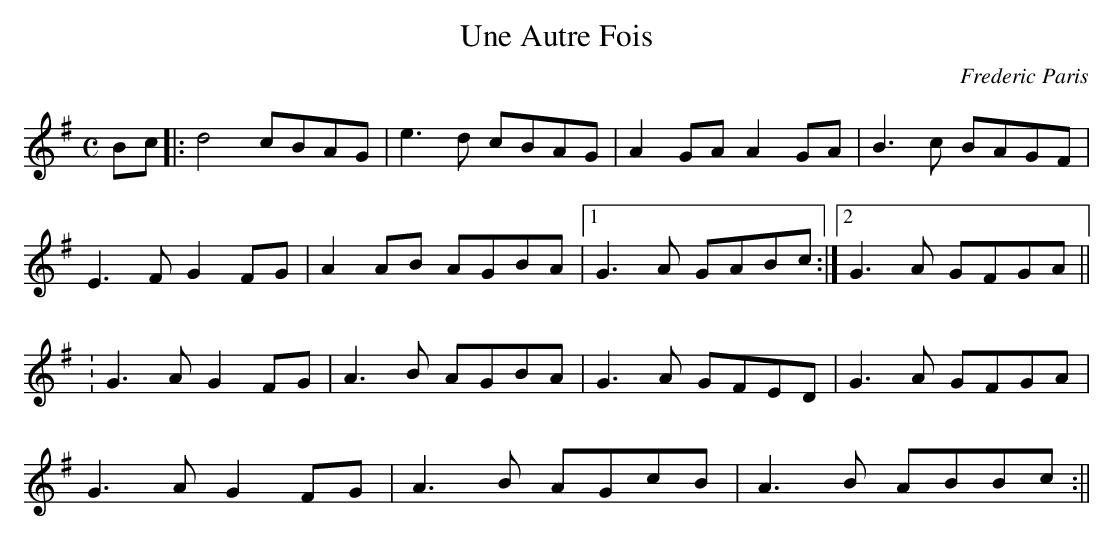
X:1
T:Une Autre Fois
C:Frederic Paris
L:1/8
M:C
K:G
Bc|:d4 cBAG|e3d cBAG|A2GAA2GA|B3c BAGF|
E3F G2FG|A2AB AGBA|1G3A GABc:|2G3A GFGA||
:G3A G2FG|A3B AGBA|G3A GFED|G3A GFGA|
G3AG2FG|A3B AGcB|A3B ABBc:||
